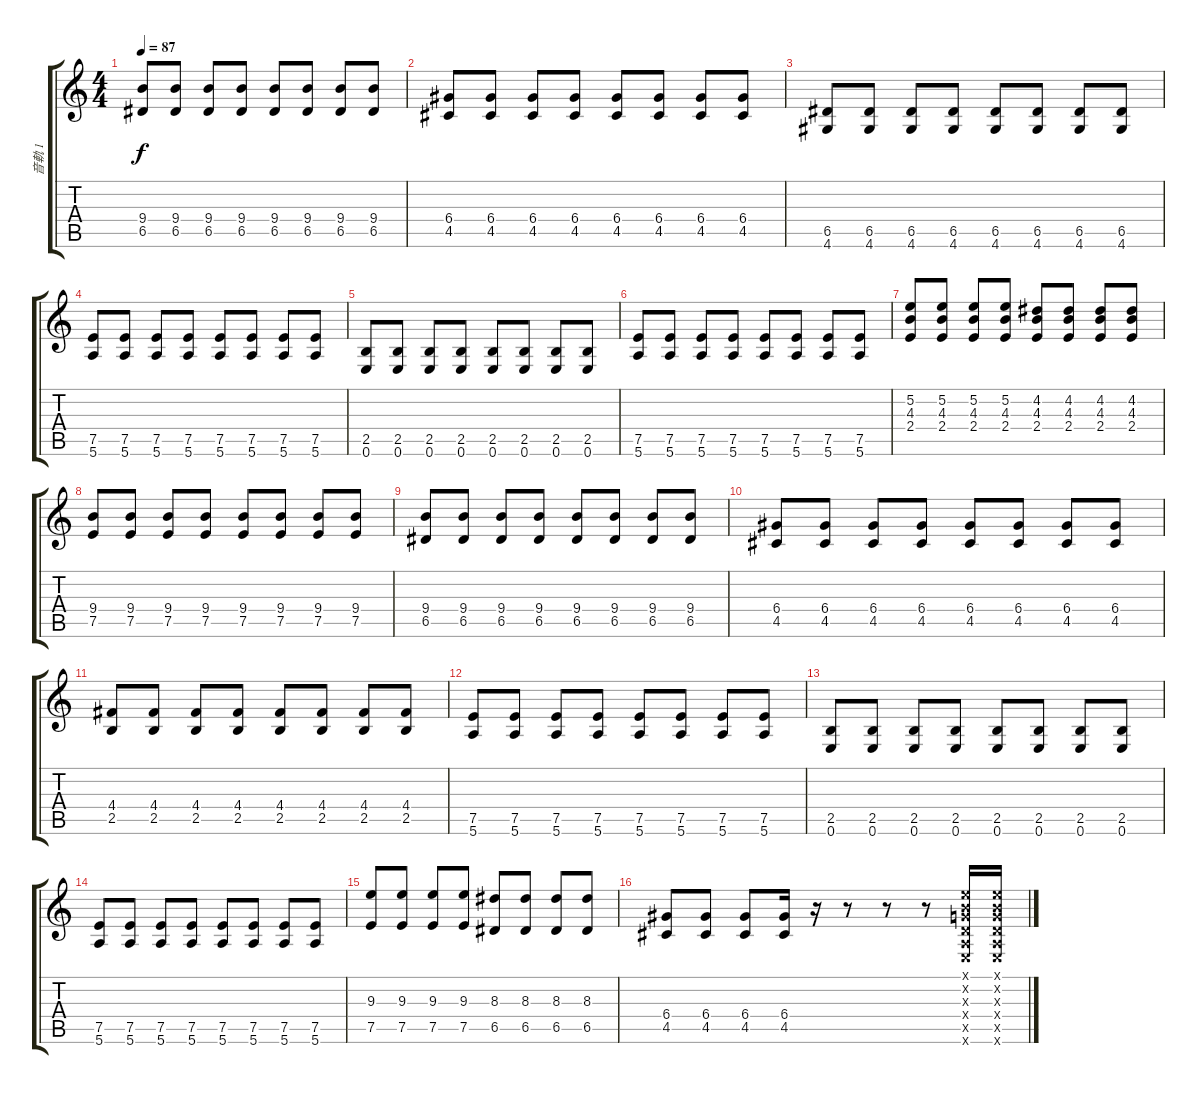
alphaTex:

\track ("音軌 1" "音軌 1") {instrument electricguitarjazz}
\staff {score tabs}
\tuning (E4 B3 G3 D3 A2 E2) {hide}
\ts (4 4)
\tempo 87
\clef g2
\ks c
(9.4 6.5).8{dy f} (9.4 6.5).8 (9.4 6.5).8 (9.4 6.5).8 (9.4 6.5).8 (9.4 6.5).8 (9.4 6.5).8 (9.4 6.5).8 |
(6.4 4.5).8 (6.4 4.5).8 (6.4 4.5).8 (6.4 4.5).8 (6.4 4.5).8 (6.4 4.5).8 (6.4 4.5).8 (6.4 4.5).8 |
(6.5 4.6).8 (6.5 4.6).8 (6.5 4.6).8 (6.5 4.6).8 (6.5 4.6).8 (6.5 4.6).8 (6.5 4.6).8 (6.5 4.6).8 |
(7.5 5.6).8 (7.5 5.6).8 (7.5 5.6).8 (7.5 5.6).8 (7.5 5.6).8 (7.5 5.6).8 (7.5 5.6).8 (7.5 5.6).8 |
(2.5 0.6).8 (2.5 0.6).8 (2.5 0.6).8 (2.5 0.6).8 (2.5 0.6).8 (2.5 0.6).8 (2.5 0.6).8 (2.5 0.6).8 |
(7.5 5.6).8 (7.5 5.6).8 (7.5 5.6).8 (7.5 5.6).8 (7.5 5.6).8 (7.5 5.6).8 (7.5 5.6).8 (7.5 5.6).8 |
(5.2 4.3 2.4).8 (5.2 4.3 2.4).8 (5.2 4.3 2.4).8 (5.2 4.3 2.4).8 (4.2 4.3 2.4).8 (4.2 4.3 2.4).8 (4.2 4.3 2.4).8 (4.2 4.3 2.4).8 |
(9.4 7.5).8 (9.4 7.5).8 (9.4 7.5).8 (9.4 7.5).8 (9.4 7.5).8 (9.4 7.5).8 (9.4 7.5).8 (9.4 7.5).8 |
(9.4 6.5).8 (9.4 6.5).8 (9.4 6.5).8 (9.4 6.5).8 (9.4 6.5).8 (9.4 6.5).8 (9.4 6.5).8 (9.4 6.5).8 |
(6.4 4.5).8 (6.4 4.5).8 (6.4 4.5).8 (6.4 4.5).8 (6.4 4.5).8 (6.4 4.5).8 (6.4 4.5).8 (6.4 4.5).8 |
(4.4 2.5).8 (4.4 2.5).8 (4.4 2.5).8 (4.4 2.5).8 (4.4 2.5).8 (4.4 2.5).8 (4.4 2.5).8 (4.4 2.5).8 |
(7.5 5.6).8 (7.5 5.6).8 (7.5 5.6).8 (7.5 5.6).8 (7.5 5.6).8 (7.5 5.6).8 (7.5 5.6).8 (7.5 5.6).8 |
(2.5 0.6).8 (2.5 0.6).8 (2.5 0.6).8 (2.5 0.6).8 (2.5 0.6).8 (2.5 0.6).8 (2.5 0.6).8 (2.5 0.6).8 |
(7.5 5.6).8 (7.5 5.6).8 (7.5 5.6).8 (7.5 5.6).8 (7.5 5.6).8 (7.5 5.6).8 (7.5 5.6).8 (7.5 5.6).8 |
(9.3 7.5).8 (9.3 7.5).8 (9.3 7.5).8 (9.3 7.5).8 (8.3 6.5).8 (8.3 6.5).8 (8.3 6.5).8 (8.3 6.5).8 |
(6.4 4.5).8 (6.4 4.5).8 (6.4 4.5).8 (6.4 4.5).16 r.16 r.8 r.8 r.8 (0.1{x} 0.2{x} 0.3{x} 0.4{x} 0.5{x} 0.6{x}).16 (0.1{x} 0.2{x} 0.3{x} 0.4{x} 0.5{x} 0.6{x}).16
